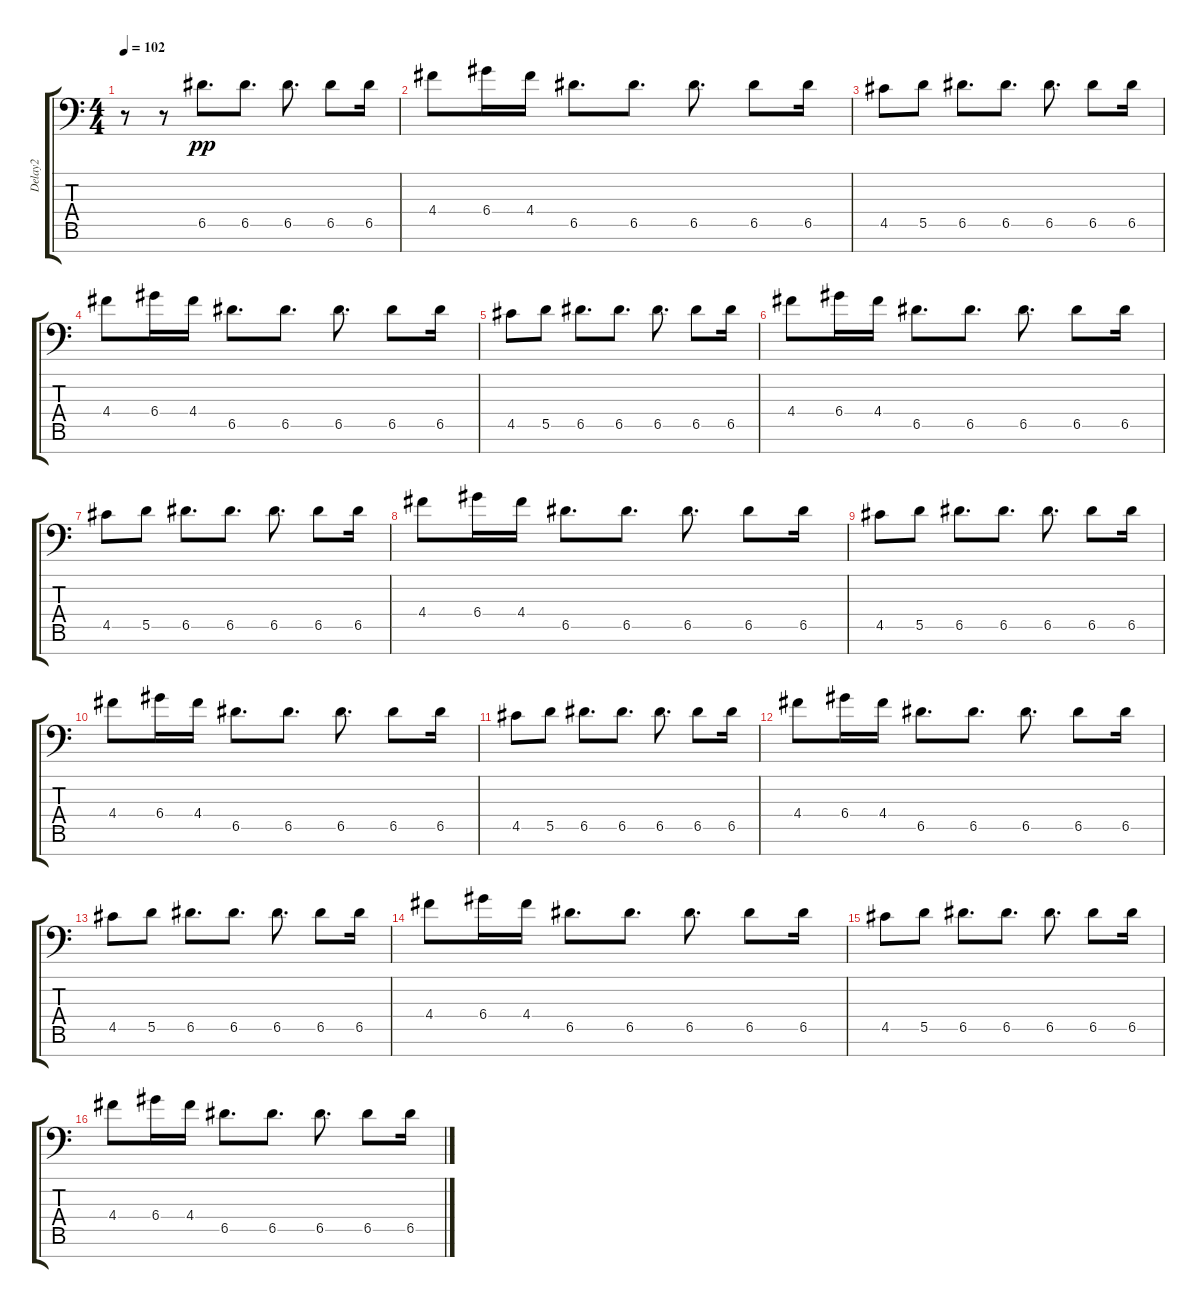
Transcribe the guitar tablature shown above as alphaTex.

\track ("Delay2" "Delay2") {instrument electricguitarjazz}
\staff {score tabs}
\tuning (E4 B3 G3 D3 A2 E2 C-1) {hide}
\ts (4 4)
\tempo 102
\clef f4
\ks c
r.8{dy pp instrument electricguitarjazz} r.8 6.5.8{d} 6.5.8{d} 6.5.8{d} 6.5.8 6.5.16 |
4.4.8 6.4.16 4.4.16 6.5.8{d} 6.5.8{d} 6.5.8{d} 6.5.8 6.5.16 |
4.5.8 5.5.8 6.5.8{d} 6.5.8{d} 6.5.8{d} 6.5.8 6.5.16 |
4.4.8 6.4.16 4.4.16 6.5.8{d} 6.5.8{d} 6.5.8{d} 6.5.8 6.5.16 |
4.5.8 5.5.8 6.5.8{d} 6.5.8{d} 6.5.8{d} 6.5.8 6.5.16 |
4.4.8 6.4.16 4.4.16 6.5.8{d} 6.5.8{d} 6.5.8{d} 6.5.8 6.5.16 |
4.5.8 5.5.8 6.5.8{d} 6.5.8{d} 6.5.8{d} 6.5.8 6.5.16 |
4.4.8 6.4.16 4.4.16 6.5.8{d} 6.5.8{d} 6.5.8{d} 6.5.8 6.5.16 |
4.5.8 5.5.8 6.5.8{d} 6.5.8{d} 6.5.8{d} 6.5.8 6.5.16 |
4.4.8 6.4.16 4.4.16 6.5.8{d} 6.5.8{d} 6.5.8{d} 6.5.8 6.5.16 |
4.5.8 5.5.8 6.5.8{d} 6.5.8{d} 6.5.8{d} 6.5.8 6.5.16 |
4.4.8 6.4.16 4.4.16 6.5.8{d} 6.5.8{d} 6.5.8{d} 6.5.8 6.5.16 |
4.5.8 5.5.8 6.5.8{d} 6.5.8{d} 6.5.8{d} 6.5.8 6.5.16 |
4.4.8 6.4.16 4.4.16 6.5.8{d} 6.5.8{d} 6.5.8{d} 6.5.8 6.5.16 |
4.5.8 5.5.8 6.5.8{d} 6.5.8{d} 6.5.8{d} 6.5.8 6.5.16 |
4.4.8 6.4.16 4.4.16 6.5.8{d} 6.5.8{d} 6.5.8{d} 6.5.8 6.5.16
